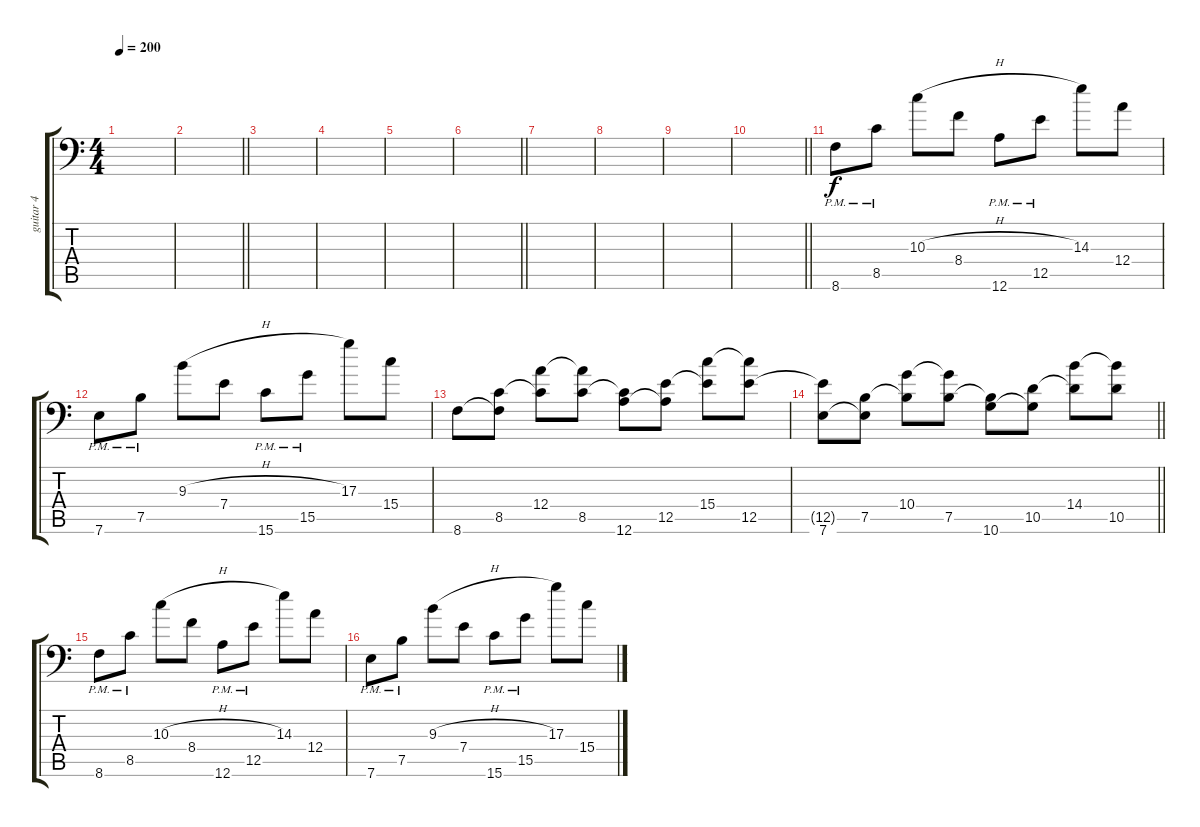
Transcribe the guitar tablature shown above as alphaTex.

\track ("guitar 4" "guitar 4") {instrument distortionguitar}
\staff {score tabs}
\tuning (B3 Gb3 D3 A2 E2 A1) {hide}
\ts (4 4)
\tempo 200
\clef f4
\ks c
|
\barLineRight lightlight
|
|
|
|
\barLineRight lightlight
|
|
|
|
\barLineRight lightlight
|
8.6{pm}.8 8.5{pm}.8 10.3{h}.8 8.4.8 12.6{pm}.8 12.5{pm}.8 14.3.8 12.4.8 |
7.6{pm}.8 7.5{pm}.8 9.3{h}.8 7.4.8 15.6{pm}.8 15.5{pm}.8 17.3.8 15.4.8 |
8.6.8 (8.5 8.6{t}).8 (12.4 8.5{t}).8 (12.4{t} 8.5).8 (8.5{t} 12.6).8 (12.5 12.6{t}).8 (15.4 12.5{t}).8 (15.4{t} 12.5).8 |
\barLineRight lightlight
(12.5{t} 7.6).8 (7.5 7.6{t}).8 (10.4 7.5{t}).8 (10.4{t} 7.5).8 (7.5{t} 10.6).8 (10.5 10.6{t}).8 (14.4 10.5{t}).8 (14.4{t} 10.5).8 |
8.6{pm}.8 8.5{pm}.8 10.3{h}.8 8.4.8 12.6{pm}.8 12.5{pm}.8 14.3.8 12.4.8 |
7.6{pm}.8 7.5{pm}.8 9.3{h}.8 7.4.8 15.6{pm}.8 15.5{pm}.8 17.3.8 15.4.8
